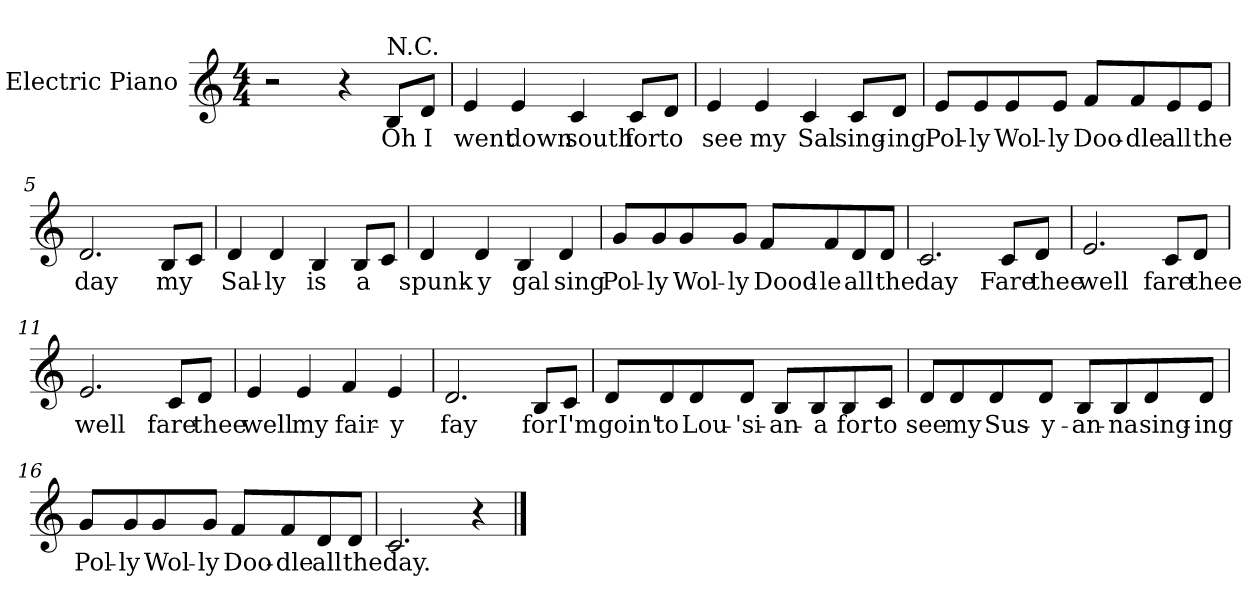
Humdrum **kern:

**kern	**text
*part1	*part1
*staff1	*staff1
*I"Electric Piano	*
*I'E.Pno	*
*clefG2	*
*k[]	*
*C:	*
*M4/4	*
=1	=1
2r	.
4r	.
!LO:TX:a:t=N.C.	!
8B/L	Oh
8d/J	I
=2	=2
4e/	went
4e/	down
4c/	south
8c/L	for
8d/J	to
=3	=3
4e/	see
4e/	my
4c/	Sal
8c/L	sing-
8d/J	-ing
!!LO:LB:g=z
=4	=4
8e/L	Pol-
8e/	-ly
8e/	Wol-
8e/J	-ly
8f/L	Doo-
8f/	-dle
8e/	all
8e/J	the
=5	=5
2.d/	day
8B/L	my
8c/J	.
=6	=6
4d/	Sal-
4d/	-ly
4B/	is
8B/L	a
8c/J	.
=7	=7
4d/	spunk-
4d/	-y
4B/	gal
4d/	sing
!!LO:LB:g=z
=8	=8
8g/L	Pol-
8g/	-ly
8g/	Wol-
8g/J	-ly
8f/L	Dood-
8f/	-le
8d/	all
8d/J	the
=9	=9
2.c/	day
8c/L	Fare
8d/J	thee
=10	=10
2.e/	well
8c/L	fare
8d/J	thee
=11	=11
2.e/	well
8c/L	fare
8d/J	thee
!!LO:LB:g=z
=12	=12
4e/	well
4e/	my
4f/	fair-
4e/	-y
=13	=13
2.d/	fay
8B/L	for
8c/J	I'm
=14	=14
8d/L	goin'
8d/	to
8d/	Lou-
8d/J	-'si-
8B/L	-an-
8B/	-a
8B/	for
8c/J	to
!!LO:LB:g=z
=15	=15
8d/L	see
8d/	my
8d/	Sus-
8d/J	-y-
8B/L	-an-
8B/	-na
8d/	sing-
8d/J	-ing
=16	=16
8g/L	Pol-
8g/	-ly
8g/	Wol-
8g/J	-ly
8f/L	Doo-
8f/	-dle
8d/	all
8d/J	the
=17	=17
2.c/	day.
4r	.
==	==
*-	*-
